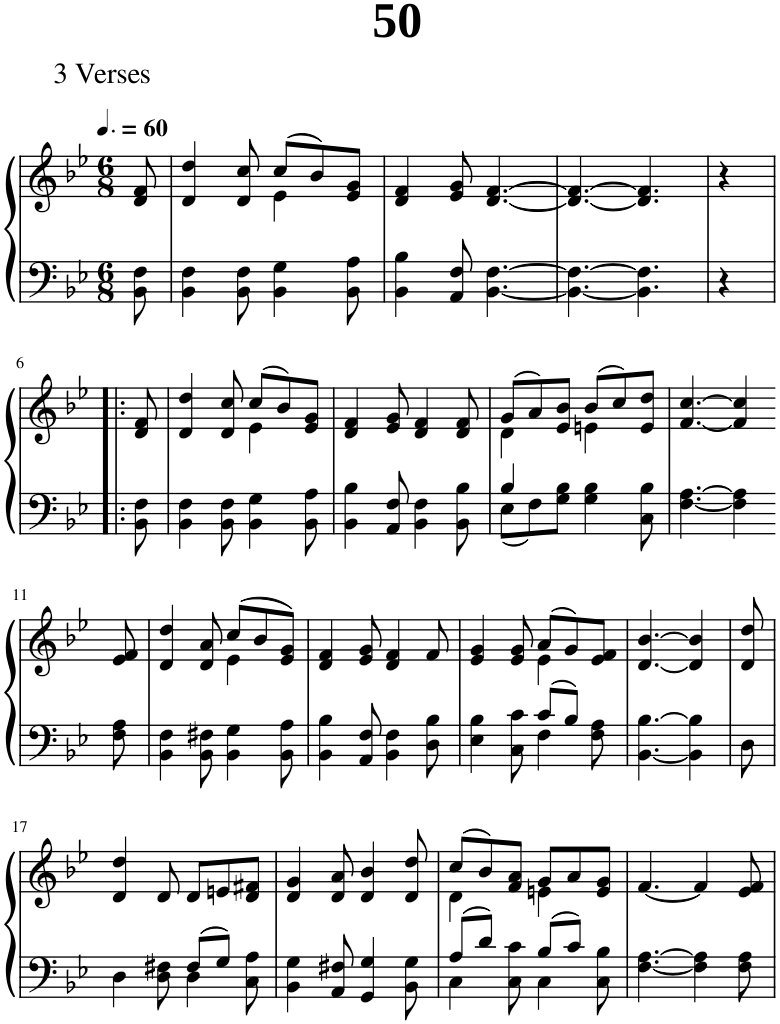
**kern	**kern
*part1	*part1
*staff2	*staff1
*I"Piano	*
*I'Pno.	*
*clefF4	*clefG2
*k[b-e-]	*k[b-e-]
*M6/8	*M6/8
*MM90	*MM90
=1	=1
8BB-\ 8F\	8d/ 8f/
=2	=2
*	*^
4BB-\ 4F\	4d/ 4dd/	4.ryy
8BB-\ 8F\	8d/ 8cc/	.
4BB-\ 4G\	(8cc/L	4e-\
.	8b-/)	.
8BB-\ 8A\	8e-/ 8g/J	8ryy
*	*v	*v
=3	=3
4BB-\ 4B-\	4d/ 4f/
8AA/ 8F/	8e-/ 8g/
[4.BB-\ [4.F\	[4.d/ [4.f/
=4	=4
4.BB-\_ 4.F\_	4.d/_ 4.f/_
4.BB-\] 4.F\]	4.d/] 4.f/]
=5	=5
4r	4r
!!LO:LB:g=z
=6!|:	=6!|:
8BB-\ 8F\	8d/ 8f/
=7	=7
*	*^
4BB-\ 4F\	4d/ 4dd/	4.ryy
8BB-\ 8F\	8d/ 8cc/	.
4BB-\ 4G\	(8cc/L	4e-\
.	8b-/)	.
8BB-\ 8A\	8e-/ 8g/J	8ryy
*	*v	*v
=8	=8
4BB-\ 4B-\	4d/ 4f/
8AA/ 8F/	8e-/ 8g/
4BB-\ 4F\	4d/ 4f/
8BB-\ 8B-\	8d/ 8f/
=9	=9
*^	*^
4B-/	8E-\L	(8g/L	4d\
.	8F\	8a/)	.
2ryy	8G\ 8B-\J	8e-/ 8b-/J	8ryy
.	4G\ 4B-\	(8b-/L	4en\
.	.	8cc/)	.
.	8C\ 8B-\	8e/ 8dd/J	8ryy
*v	*v	*	*
*	*v	*v
=10	=10
[4.F\ [4.A\	[4.f/ [4.cc/
4F\] 4A\]	4f/] 4cc/]
!!LO:LB:g=z
=11-	=11-
8F\ 8A\	8e-/ 8f/
=12	=12
*	*^
4BB-\ 4F\	4d/ 4dd/	4.ryy
8BB-\ 8F#X\	8d/ 8a/	.
4BB-\ 4G\	(8cc/L	4e-\
.	8b-/	.
8BB-\ 8A\	8e-/ 8g/J)	8ryy
*	*v	*v
=13	=13
4BB-\ 4B-\	4d/ 4f/
8AA/ 8F/	8e-/ 8g/
4BB-\ 4F\	4d/ 4f/
8D\ 8B-\	8f/
=14	=14
*^	*^
4.ryy	4E-\ 4B-\	4e-/ 4g/	4.ryy
.	8C\ 8c\	8e-/ 8g/	.
8c/L	4F\	(8a/L	4e-\
8B-/J	.	8g/)	.
8ryy	8F\ 8A\	8e-/ 8f/J	8ryy
*v	*v	*	*
*	*v	*v
=15	=15
[4.BB-\ [4.B-\	[4.d/ [4.b-/
4BB-\] 4B-\]	4d/] 4b-/]
=16	=16
8D\	8d/ 8dd/
!!LO:LB:g=z
=17	=17
*^	*
4.ryy	4D\	4d/ 4dd/
.	8D\ 8F#X\	8d/
8F#/L	4D\	8d/L
8G/J	.	8en/
8ryy	8C\ 8A\	8d/ 8f#X/J
*v	*v	*
=18	=18
4BB-\ 4G\	4d/ 4g/
8AA/ 8F#X/	8d/ 8a/
4GG/ 4G/	4d/ 4b-/
8BB-\ 8G\	8d/ 8dd/
=19	=19
*^	*^
8A/L	4C\	(8cc/L	4d\
8d/J	.	8b-/)	.
8ryy	8C\ 8c\	8f/ 8a/J	8ryy
8B-/L	4C\	8g/L	4en\
8c/J	.	8a/	.
8ryy	8C\ 8B-\	8e/ 8g/J	8ryy
*v	*v	*	*
*	*v	*v
=20	=20
[4.F\ [4.A\	[4.f/
4F\] 4A\]	4f/]
8F\ 8A\	8e-/ 8f/
=	=
*-	*-
